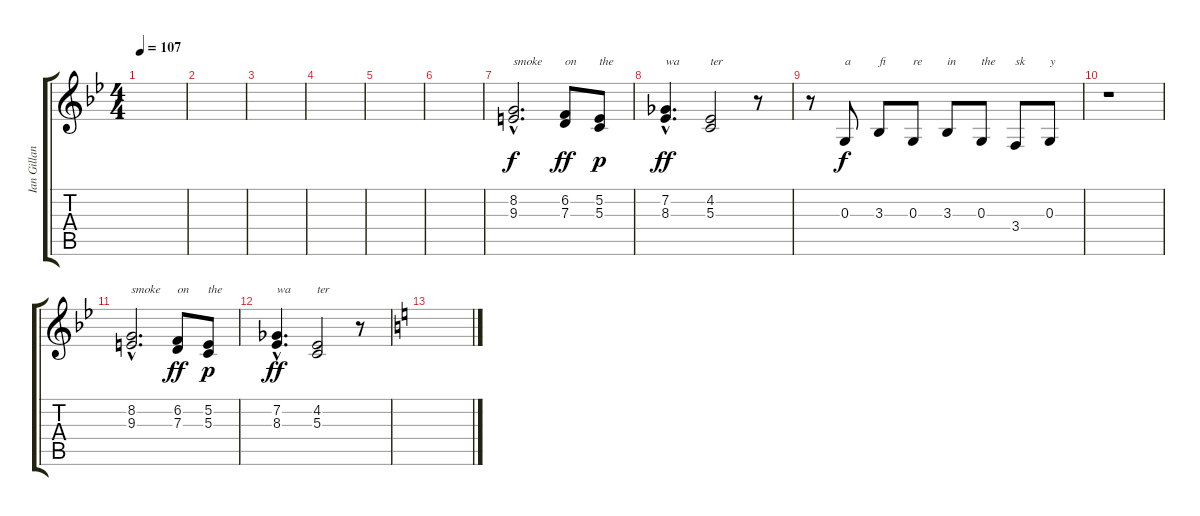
\track ("Ian Gillan " "Ian Gillan") {instrument lead2sawtooth}
\staff {score tabs}
\tuning (E4 B3 G3 D3 A2 E2) {hide}
\ts (4 4)
\tempo 107
\clef g2
\ks bb
|
|
|
|
|
|
(8.2{hac} 9.3{hac}).2{d txt "smoke" dy f} (6.2 7.3).8{txt "on" dy ff} (5.2 5.3).8{txt "the" dy p} |
(7.2{hac} 8.3).4{d txt "wa" dy ff} (4.2 5.3).2{txt "ter"} r.8 |
r.8 0.3.8{txt "a" dy f} 3.3.8{txt "fi"} 0.3.8{txt "re"} 3.3.8{txt "in"} 0.3.8{txt "the"} 3.4.8{txt "sk"} 0.3.8{txt "y"} |
r.1 |
(8.2{hac} 9.3{hac}).2{d txt "smoke"} (6.2 7.3).8{txt "on" dy ff} (5.2 5.3).8{txt "the" dy p} |
(7.2{hac} 8.3).4{d txt "wa" dy ff} (4.2 5.3).2{txt "ter"} r.8 |
\ks c
